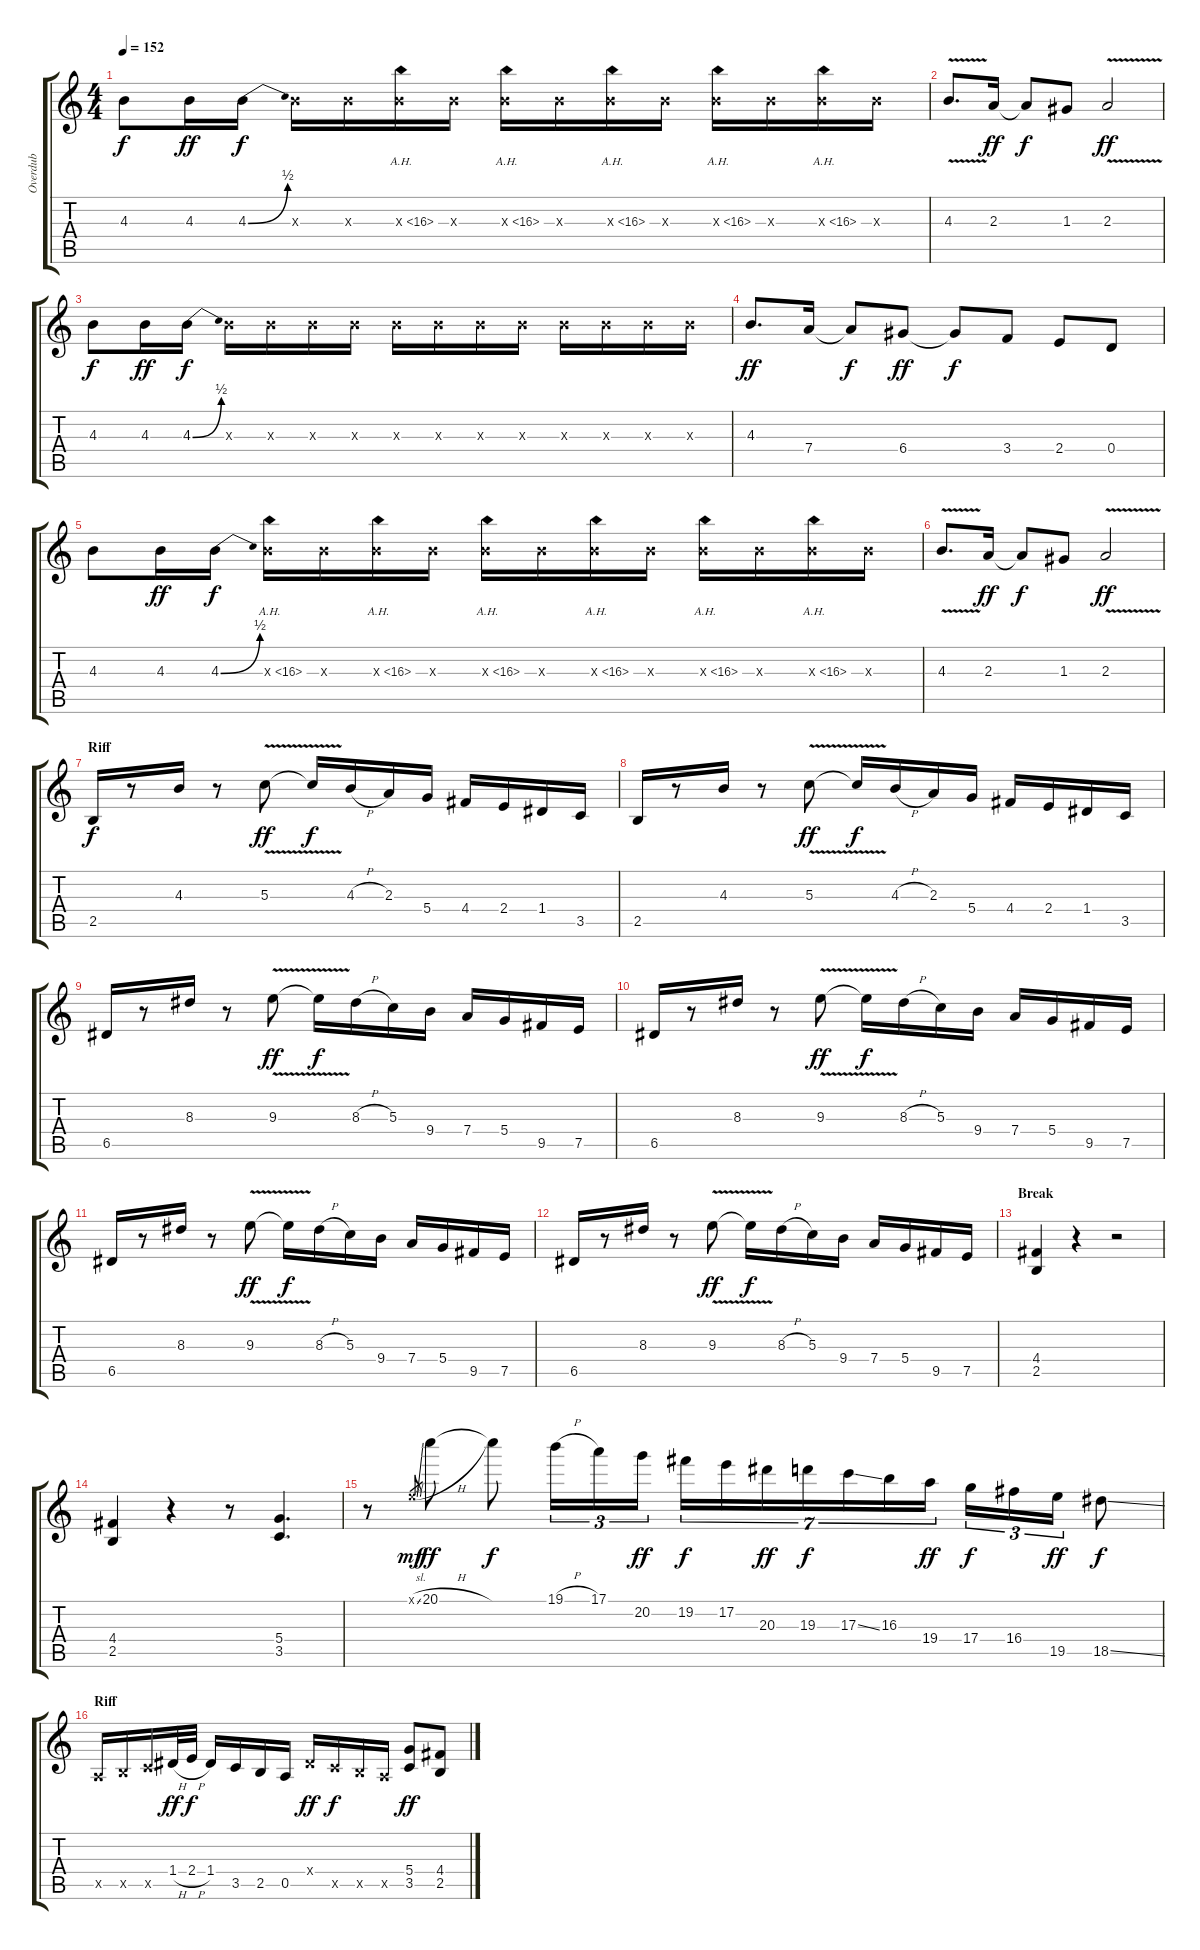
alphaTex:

\track ("Overdub" "Overdub") {instrument fretlessbass}
\staff {score tabs}
\tuning (E4 B3 G3 D3 A2 E2) {hide}
\ts (4 4)
\tempo 152
\clef g2
\ks c
4.3.8{dy f} 4.3.16{dy ff} 4.3{be (bend 0 0 60 2)}.16{dy f} 4.3{x}.16 4.3{x}.16 4.3{ah 12 x}.16 4.3{x}.16 4.3{ah 12 x}.16 4.3{x}.16 4.3{ah 12 x}.16 4.3{x}.16 4.3{ah 12 x}.16 4.3{x}.16 4.3{ah 12 x}.16 4.3{x}.16 |
4.3{v}.8{d} 2.3.16{dy ff} 2.3{t}.8{dy f} 1.3.8 2.3{v}.2{dy ff} |
4.3.8{dy f} 4.3.16{dy ff} 4.3{be (bend 0 0 60 2)}.16{dy f} 4.3{x}.16 4.3{x}.16 4.3{x}.16 4.3{x}.16 4.3{x}.16 4.3{x}.16 4.3{x}.16 4.3{x}.16 4.3{x}.16 4.3{x}.16 4.3{x}.16 4.3{x}.16 |
4.3.8{d dy ff} 7.4.16 7.4{t}.8{dy f} 6.4.8{dy ff} 6.4{t}.8{dy f} 3.4.8 2.4.8 0.4.8 |
4.3.8 4.3.16{dy ff} 4.3{be (bend 0 0 60 2)}.16{dy f} 4.3{ah 12 x}.16 4.3{x}.16 4.3{ah 12 x}.16 4.3{x}.16 4.3{ah 12 x}.16 4.3{x}.16 4.3{ah 12 x}.16 4.3{x}.16 4.3{ah 12 x}.16 4.3{x}.16 4.3{ah 12 x}.16 4.3{x}.16 |
4.3{v}.8{d} 2.3.16{dy ff} 2.3{t}.8{dy f} 1.3.8 2.3{v}.2{dy ff} |
\section ("" "Riff")
2.5.16{dy f} r.8 4.3.16 r.8 5.3{v}.8{dy ff} 5.3{t}.16{dy f} 4.3{h}.16 2.3.16 5.4.16 4.4.16 2.4.16 1.4.16 3.5.16 |
2.5.16 r.8 4.3.16 r.8 5.3{v}.8{dy ff} 5.3{t}.16{dy f} 4.3{h}.16 2.3.16 5.4.16 4.4.16 2.4.16 1.4.16 3.5.16 |
6.5.16 r.8 8.3.16 r.8 9.3{v}.8{dy ff} 9.3{t}.16{dy f} 8.3{h}.16 5.3.16 9.4.16 7.4.16 5.4.16 9.5.16 7.5.16 |
6.5.16 r.8 8.3.16 r.8 9.3{v}.8{dy ff} 9.3{t}.16{dy f} 8.3{h}.16 5.3.16 9.4.16 7.4.16 5.4.16 9.5.16 7.5.16 |
6.5.16 r.8 8.3.16 r.8 9.3{v}.8{dy ff} 9.3{t}.16{dy f} 8.3{h}.16 5.3.16 9.4.16 7.4.16 5.4.16 9.5.16 7.5.16 |
6.5.16 r.8 8.3.16 r.8 9.3{v}.8{dy ff} 9.3{t}.16{dy f} 8.3{h}.16 5.3.16 9.4.16 7.4.16 5.4.16 9.5.16 7.5.16 |
\section ("" "Break")
(4.4 2.5).4 r.4 r.2 |
(4.4 2.5).4 r.4 r.8 (5.4 3.5).4{d} |
r.8 0.1{sl x}.8{gr dy mf} 20.1{h}.8{dy ff} 20.1{t}.8{dy f} 19.1{h}.16{tu (3 2)} 17.1.16{tu (3 2)} 20.2.16{tu (3 2) dy ff} 19.2.16{tu (7 4) dy f} 17.2.16{tu (7 4)} 20.3.16{tu (7 4) dy ff} 19.3.16{tu (7 4) dy f} 17.3{ss}.16{tu (7 4)} 16.3.16{tu (7 4)} 19.4.16{tu (7 4) dy ff} 17.4.16{tu (3 2) dy f} 16.4.16{tu (3 2)} 19.5.16{tu (3 2) dy ff} 18.5{ss}.8{dy f} |
\section ("" "Riff")
0.5{x}.16 2.5{x}.16 3.5{x}.16 1.4{h}.32{dy ff} 2.4{h}.32{dy f} 1.4.16 3.5.16 2.5.16 0.5.16 1.4{x}.16{dy ff} 3.5{x}.16{dy f} 2.5{x}.16 0.5{x}.16 (5.4 3.5).8{dy ff} (4.4 2.5).8
